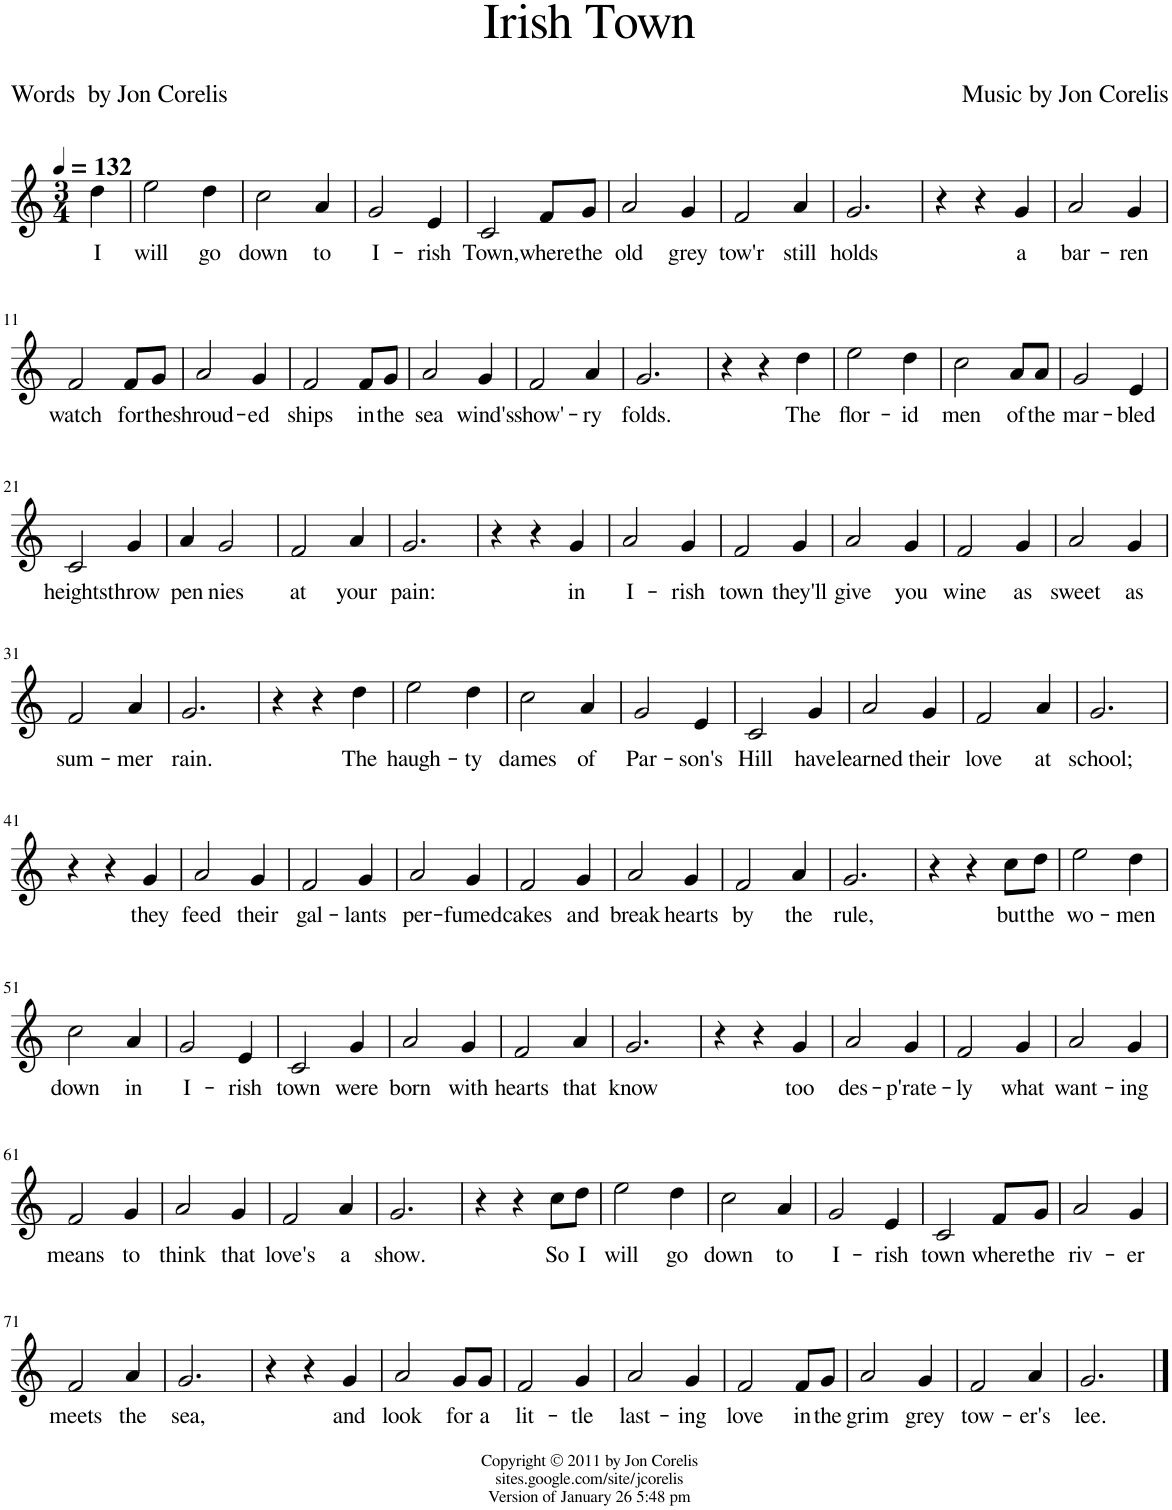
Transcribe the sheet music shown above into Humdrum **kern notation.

**kern	**text
*part1	*part1
*staff1	*staff1
*I"Voice	*
*clefG2	*
*k[]	*
*M3/4	*
*MM132	*
=1	=1
!	!LO:LY:b
4dd\	I
=2	=2
!	!LO:LY:b
2ee\	will
!	!LO:LY:b
4dd\	go
=3	=3
!	!LO:LY:b
2cc\	down
!	!LO:LY:b
4a/	to
=4	=4
!	!LO:LY:b
2g/	I-
!	!LO:LY:b
4e/	-rish
=5	=5
!	!LO:LY:b
2c/	Town,
!	!LO:LY:b
8f/L	where
!	!LO:LY:b
8g/J	the
=6	=6
!	!LO:LY:b
2a/	old
!	!LO:LY:b
4g/	grey
=7	=7
!	!LO:LY:b
2f/	tow'r
!	!LO:LY:b
4a/	still
=8	=8
!	!LO:LY:b
2.g/	holds
=9	=9
4r	.
4r	.
!	!LO:LY:b
4g/	a
=10	=10
!	!LO:LY:b
2a/	bar-
!	!LO:LY:b
4g/	-ren
!!LO:LB:g=z
=11	=11
!	!LO:LY:b
2f/	watch
!	!LO:LY:b
8f/L	for
!	!LO:LY:b
8g/J	the
=12	=12
!	!LO:LY:b
2a/	shroud-
!	!LO:LY:b
4g/	-ed
=13	=13
!	!LO:LY:b
2f/	ships
!	!LO:LY:b
8f/L	in
!	!LO:LY:b
8g/J	the
=14	=14
!	!LO:LY:b
2a/	sea
!	!LO:LY:b
4g/	wind's
=15	=15
!	!LO:LY:b
2f/	show'-
!	!LO:LY:b
4a/	-ry
=16	=16
!	!LO:LY:b
2.g/	folds.
=17	=17
4r	.
4r	.
!	!LO:LY:b
4dd\	The
=18	=18
!	!LO:LY:b
2ee\	flor-
!	!LO:LY:b
4dd\	id
=19	=19
!	!LO:LY:b
2cc\	men
!	!LO:LY:b
8a/L	of
!	!LO:LY:b
8a/J	the
=20	=20
!	!LO:LY:b
2g/	mar-
!	!LO:LY:b
4e/	bled
!!LO:LB:g=z
=21	=21
!	!LO:LY:b
2c/	heights
!	!LO:LY:b
4g/	throw
=22	=22
!	!LO:LY:b
4a/	pen-
!	!LO:LY:b
2g/	nies
=23	=23
!	!LO:LY:b
2f/	at
!	!LO:LY:b
4a/	your
=24	=24
!	!LO:LY:b
2.g/	pain:
=25	=25
4r	.
4r	.
!	!LO:LY:b
4g/	in
=26	=26
!	!LO:LY:b
2a/	I-
!	!LO:LY:b
4g/	rish
=27	=27
!	!LO:LY:b
2f/	town
!	!LO:LY:b
4g/	they'll
=28	=28
!	!LO:LY:b
2a/	give
!	!LO:LY:b
4g/	you
=29	=29
!	!LO:LY:b
2f/	wine
!	!LO:LY:b
4g/	as
=30	=30
!	!LO:LY:b
2a/	sweet
!	!LO:LY:b
4g/	as
!!LO:LB:g=z
=31	=31
!	!LO:LY:b
2f/	sum-
!	!LO:LY:b
4a/	mer
=32	=32
!	!LO:LY:b
2.g/	rain.
=33	=33
4r	.
4r	.
!	!LO:LY:b
4dd\	The
=34	=34
!	!LO:LY:b
2ee\	haugh-
!	!LO:LY:b
4dd\	ty
=35	=35
!	!LO:LY:b
2cc\	dames
!	!LO:LY:b
4a/	of
=36	=36
!	!LO:LY:b
2g/	Par-
!	!LO:LY:b
4e/	son's
=37	=37
!	!LO:LY:b
2c/	Hill
!	!LO:LY:b
4g/	have
=38	=38
!	!LO:LY:b
2a/	learned
!	!LO:LY:b
4g/	their
=39	=39
!	!LO:LY:b
2f/	love
!	!LO:LY:b
4a/	at
=40	=40
!	!LO:LY:b
2.g/	school;
!!LO:LB:g=z
=41	=41
4r	.
4r	.
!	!LO:LY:b
4g/	they
=42	=42
!	!LO:LY:b
2a/	feed
!	!LO:LY:b
4g/	their
=43	=43
!	!LO:LY:b
2f/	gal-
!	!LO:LY:b
4g/	lants
=44	=44
!	!LO:LY:b
2a/	per-
!	!LO:LY:b
4g/	fumed
=45	=45
!	!LO:LY:b
2f/	cakes
!	!LO:LY:b
4g/	and
=46	=46
!	!LO:LY:b
2a/	break
!	!LO:LY:b
4g/	hearts
=47	=47
!	!LO:LY:b
2f/	by
!	!LO:LY:b
4a/	the
=48	=48
!	!LO:LY:b
2.g/	rule,
=49	=49
4r	.
4r	.
!	!LO:LY:b
8cc\L	but
!	!LO:LY:b
8dd\J	the
=50	=50
!	!LO:LY:b
2ee\	wo-
!	!LO:LY:b
4dd\	men
!!LO:LB:g=z
=51	=51
!	!LO:LY:b
2cc\	down
!	!LO:LY:b
4a/	in
=52	=52
!	!LO:LY:b
2g/	I-
!	!LO:LY:b
4e/	rish
=53	=53
!	!LO:LY:b
2c/	town
!	!LO:LY:b
4g/	were
=54	=54
!	!LO:LY:b
2a/	born
!	!LO:LY:b
4g/	with
=55	=55
!	!LO:LY:b
2f/	hearts
!	!LO:LY:b
4a/	that
=56	=56
!	!LO:LY:b
2.g/	know
=57	=57
4r	.
4r	.
!	!LO:LY:b
4g/	too
=58	=58
!	!LO:LY:b
2a/	des-
!	!LO:LY:b
4g/	p'rate-
=59	=59
!	!LO:LY:b
2f/	ly
!	!LO:LY:b
4g/	what
=60	=60
!	!LO:LY:b
2a/	want-
!	!LO:LY:b
4g/	ing
!!LO:LB:g=z
=61	=61
!	!LO:LY:b
2f/	means
!	!LO:LY:b
4g/	to
=62	=62
!	!LO:LY:b
2a/	think
!	!LO:LY:b
4g/	that
=63	=63
!	!LO:LY:b
2f/	love's
!	!LO:LY:b
4a/	a
=64	=64
!	!LO:LY:b
2.g/	show.
=65	=65
4r	.
4r	.
!	!LO:LY:b
8cc\L	So
!	!LO:LY:b
8dd\J	I
=66	=66
!	!LO:LY:b
2ee\	will
!	!LO:LY:b
4dd\	go
=67	=67
!	!LO:LY:b
2cc\	down
!	!LO:LY:b
4a/	to
=68	=68
!	!LO:LY:b
2g/	I-
!	!LO:LY:b
4e/	rish
=69	=69
!	!LO:LY:b
2c/	town
!	!LO:LY:b
8f/L	where
!	!LO:LY:b
8g/J	the
=70	=70
!	!LO:LY:b
2a/	riv-
!	!LO:LY:b
4g/	er
!!LO:LB:g=z
=71	=71
!	!LO:LY:b
2f/	meets
!	!LO:LY:b
4a/	the
=72	=72
!	!LO:LY:b
2.g/	sea,
=73	=73
4r	.
4r	.
!	!LO:LY:b
4g/	and
=74	=74
!	!LO:LY:b
2a/	look
!	!LO:LY:b
8g/L	for
!	!LO:LY:b
8g/J	a
=75	=75
!	!LO:LY:b
2f/	lit-
!	!LO:LY:b
4g/	tle
=76	=76
!	!LO:LY:b
2a/	last-
!	!LO:LY:b
4g/	ing
=77	=77
!	!LO:LY:b
2f/	love
!	!LO:LY:b
8f/L	in
!	!LO:LY:b
8g/J	the
=78	=78
!	!LO:LY:b
2a/	grim
!	!LO:LY:b
4g/	grey
=79	=79
!	!LO:LY:b
2f/	tow-
!	!LO:LY:b
4a/	er's
=80	=80
!	!LO:LY:b
2.g/	lee.
==	==
*-	*-
